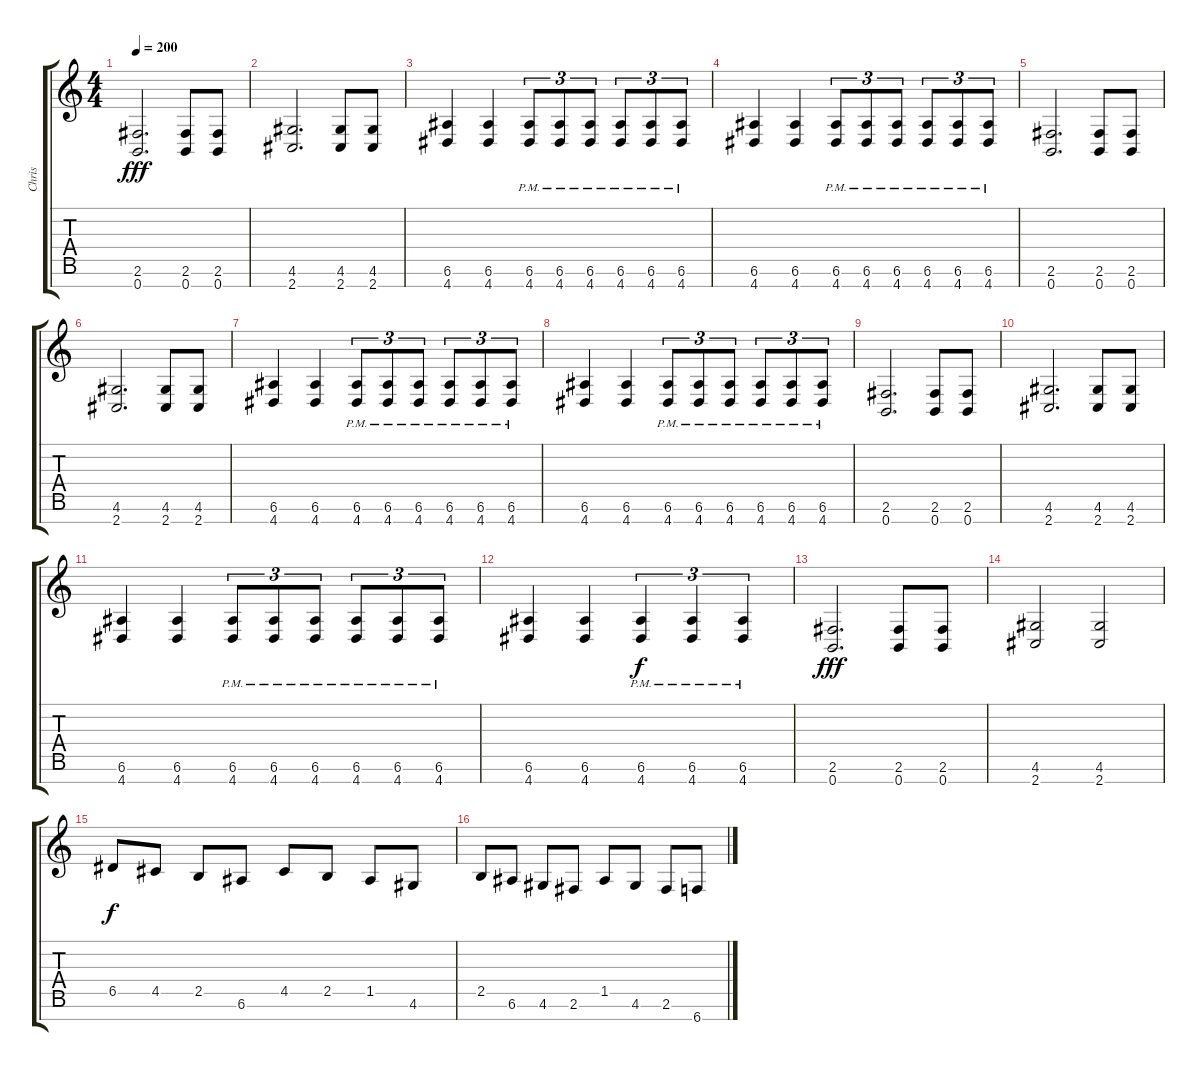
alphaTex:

\track ("Chris" "Chris") {instrument overdrivenguitar}
\staff {score tabs}
\tuning (E4 B3 G3 D3 A2 E2 B1) {hide}
\ts (4 4)
\tempo 200
\clef g2
\ks c
(2.6 0.7).2{d dy fff} (2.6 0.7).8 (2.6 0.7).8 |
(4.6 2.7).2{d} (4.6 2.7).8 (4.6 2.7).8 |
(6.6 4.7).4 (6.6 4.7).4 (6.6{pm} 4.7).8{tu (3 2)} (6.6{pm} 4.7).8{tu (3 2)} (6.6{pm} 4.7).8{tu (3 2)} (6.6{pm} 4.7).8{tu (3 2)} (6.6{pm} 4.7).8{tu (3 2)} (6.6{pm} 4.7).8{tu (3 2)} |
(6.6 4.7).4 (6.6 4.7).4 (6.6{pm} 4.7).8{tu (3 2)} (6.6{pm} 4.7).8{tu (3 2)} (6.6{pm} 4.7).8{tu (3 2)} (6.6{pm} 4.7).8{tu (3 2)} (6.6{pm} 4.7).8{tu (3 2)} (6.6{pm} 4.7).8{tu (3 2)} |
(2.6 0.7).2{d} (2.6 0.7).8 (2.6 0.7).8 |
(4.6 2.7).2{d} (4.6 2.7).8 (4.6 2.7).8 |
(6.6 4.7).4 (6.6 4.7).4 (6.6{pm} 4.7).8{tu (3 2)} (6.6{pm} 4.7).8{tu (3 2)} (6.6{pm} 4.7).8{tu (3 2)} (6.6{pm} 4.7).8{tu (3 2)} (6.6{pm} 4.7).8{tu (3 2)} (6.6{pm} 4.7).8{tu (3 2)} |
(6.6 4.7).4 (6.6 4.7).4 (6.6{pm} 4.7).8{tu (3 2)} (6.6{pm} 4.7).8{tu (3 2)} (6.6{pm} 4.7).8{tu (3 2)} (6.6{pm} 4.7).8{tu (3 2)} (6.6{pm} 4.7).8{tu (3 2)} (6.6{pm} 4.7).8{tu (3 2)} |
(2.6 0.7).2{d} (2.6 0.7).8 (2.6 0.7).8 |
(4.6 2.7).2{d} (4.6 2.7).8 (4.6 2.7).8 |
(6.6 4.7).4 (6.6 4.7).4 (6.6{pm} 4.7).8{tu (3 2)} (6.6{pm} 4.7).8{tu (3 2)} (6.6{pm} 4.7).8{tu (3 2)} (6.6{pm} 4.7).8{tu (3 2)} (6.6{pm} 4.7).8{tu (3 2)} (6.6{pm} 4.7).8{tu (3 2)} |
(6.6 4.7).4 (6.6 4.7).4 (6.6{pm} 4.7).4{tu (3 2) dy f} (6.6{pm} 4.7).4{tu (3 2)} (6.6{pm} 4.7).4{tu (3 2)} |
(2.6 0.7).2{d dy fff} (2.6 0.7).8 (2.6 0.7).8 |
(4.6 2.7).2 (4.6 2.7).2 |
6.5.8{dy f} 4.5.8 2.5.8 6.6.8 4.5.8 2.5.8 1.5.8 4.6.8 |
2.5.8 6.6.8 4.6.8 2.6.8 1.5.8 4.6.8 2.6.8 6.7.8
